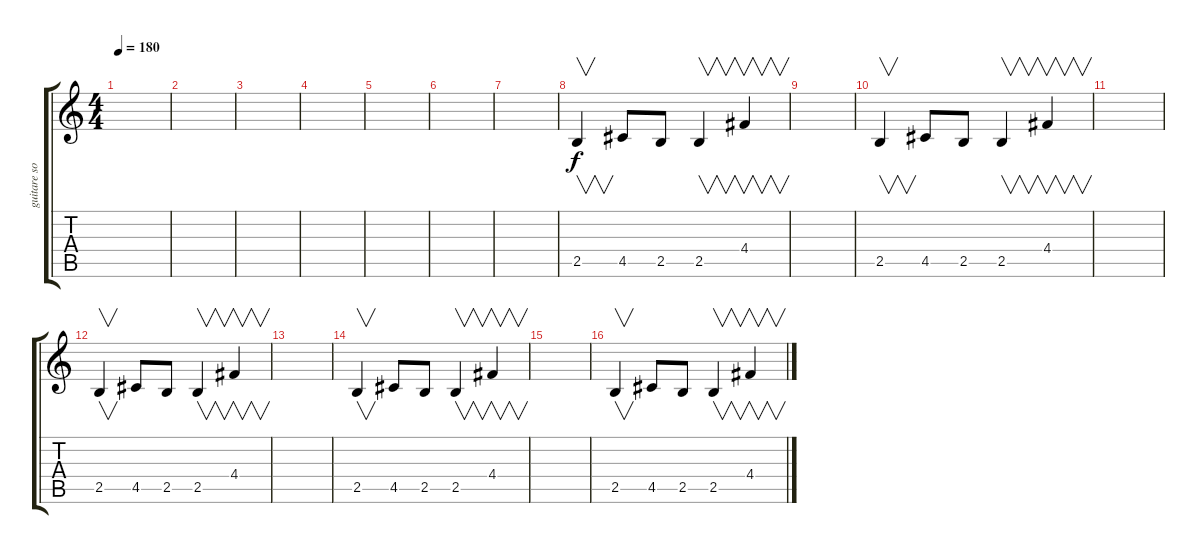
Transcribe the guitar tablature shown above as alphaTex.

\track ("guitare solo 2" "guitare so") {instrument acousticguitarnylon}
\staff {score tabs}
\tuning (E4 B3 G3 D3 A2 E2) {hide}
\ts (4 4)
\tempo 180
\clef g2
\ks c
|
|
|
|
|
|
|
2.5.4{v} 4.5.8 2.5.8 2.5.4{v} 4.4.4{v} |
|
2.5.4{v} 4.5.8 2.5.8 2.5.4{v} 4.4.4{v} |
|
2.5.4{v} 4.5.8 2.5.8 2.5.4{v} 4.4.4{v} |
|
2.5.4{v} 4.5.8 2.5.8 2.5.4{v} 4.4.4{v} |
|
2.5.4{v} 4.5.8 2.5.8 2.5.4{v} 4.4.4{v}
